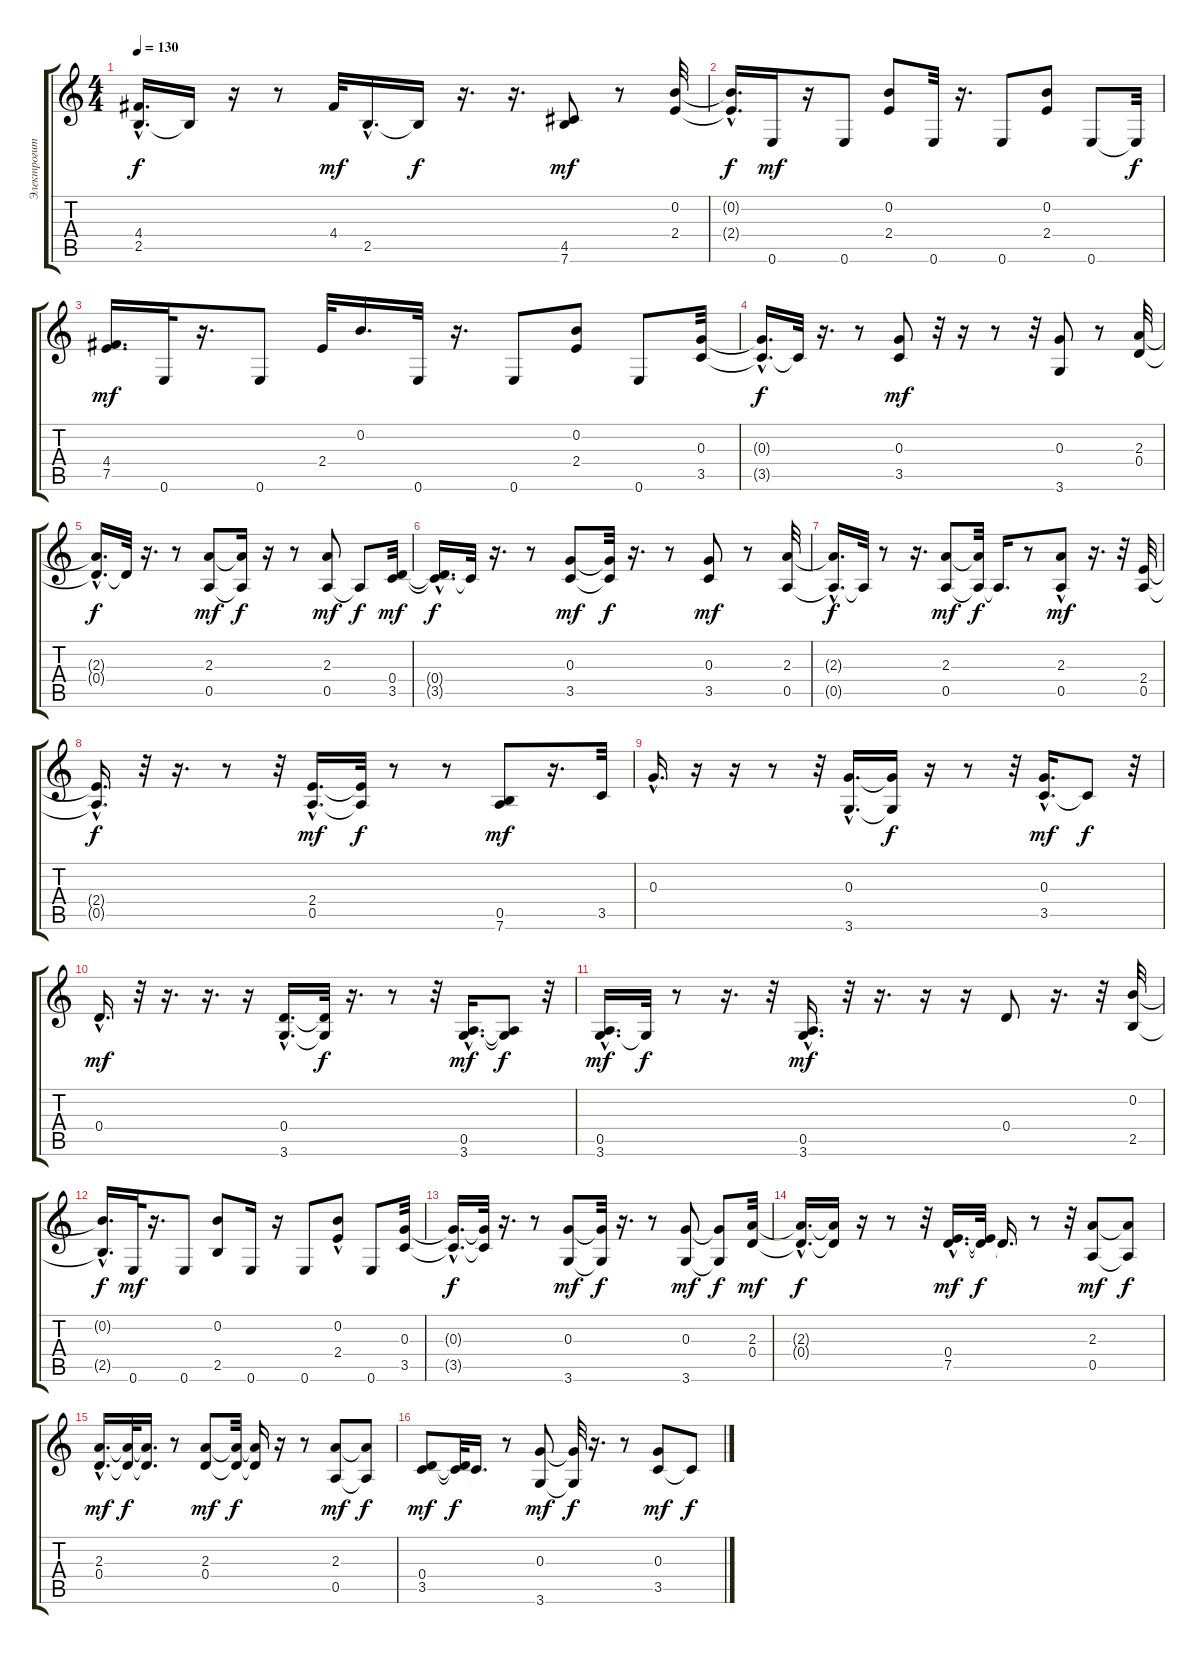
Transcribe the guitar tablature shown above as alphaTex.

\track ("Электрогитара" "Электрогит") {instrument distortionguitar}
\staff {score tabs}
\tuning (E4 B3 G3 D3 A2 E2) {hide}
\ts (4 4)
\tempo 130
\clef g2
\ks c
(4.4{hac t} 2.5{hac t}).16{d dy f} 2.5{t}.16 r.16 r.8 4.4.32{dy mf} 2.5{hac}.16{d} 2.5{t}.16{dy f} r.16{d} r.16{d} (4.5 7.6).8{dy mf} r.8 (0.2 2.4).32 |
(0.2{hac t} 2.4{t}).16{d dy f} 0.6.16{dy mf} r.16 0.6.8 (0.2 2.4).8 0.6.32 r.16{d} 0.6.8 (0.2 2.4).8 0.6.8 0.6{t}.32{dy f} |
(4.4 7.5).16{d dy mf} 0.6.32 r.16{d} 0.6.8 2.4.32 0.2.16{d} 0.6.32 r.16{d} 0.6.8 (0.2 2.4).8 0.6.8 (0.3 3.5).32 |
(0.3{hac t} 3.5{hac t}).16{d dy f} 3.5{t}.32 r.16{d} r.8 (0.3 3.5).8{dy mf} r.32 r.16 r.8 r.32 (0.3 3.6).8 r.8 (2.3 0.4).32 |
(2.3{hac t} 0.4{hac t}).16{d dy f} 0.4{t}.32 r.16{d} r.8 (2.3 0.5).8{dy mf} (2.3{t} 0.5{t}).16{dy f} r.16 r.8 (2.3 0.5).8{dy mf} 0.5{t}.8{dy f} (0.4 3.5).32{dy mf} |
(0.4{hac t} 3.5{hac t}).16{d dy f} 3.5{t}.32 r.16{d} r.8 (0.3 3.5).8{dy mf} (0.3{t} 3.5{t}).32{dy f} r.16{d} r.8 (0.3 3.5).8{dy mf} r.8 (2.3 0.5).32 |
(2.3{hac t} 0.5{hac t}).16{d dy f} 0.5{t}.32 r.8 r.16{d} (2.3 0.5).8{dy mf} (2.3{t} 0.5{t}).32{dy f} 0.5{t}.16{d} r.8 (2.3{hac} 0.5).8{dy mf} r.16{d} r.32 (2.4 0.5).32 |
(2.4{hac t} 0.5{hac t}).16{d dy f} r.32 r.16{d} r.8 r.32 (2.4{hac} 0.5{hac}).16{d dy mf} (2.4{t} 0.5{t}).32{dy f} r.8 r.8 (0.5 7.6).8{dy mf} r.16{d} 3.5.32 |
0.3{hac}.16{d} r.16 r.16 r.8 r.32 (0.3{hac} 3.6{hac}).16{d} (0.3{t} 3.6{t}).16{dy f} r.16 r.8 r.32 (0.3{hac} 3.5{hac}).16{d dy mf} 3.5{t}.8{dy f} r.32 |
0.4{hac}.16{d dy mf} r.32 r.16{d} r.16{d} r.16 (0.4{hac} 3.6{hac}).16{d} (0.4{t} 3.6{t}).32{dy f} r.16{d} r.8 r.32 (0.5{hac} 3.6{hac}).16{d dy mf} (0.5{t} 3.6{t}).8{dy f} r.32 |
(0.5{hac} 3.6{hac}).16{d dy mf} 3.6{t}.32{dy f} r.8 r.16{d} r.32 (0.5{hac} 3.6{hac}).16{d dy mf} r.32 r.16{d} r.16 r.16 0.4.8 r.16{d} r.32 (0.2 2.5).32 |
(0.2{hac t} 2.5{hac t}).16{d dy f} 0.6.32{dy mf} r.16{d} 0.6.8 (0.2 2.5).8 0.6.16 r.16 0.6.8 (0.2{hac} 2.4).8 0.6.8 (0.3 3.5).32 |
(0.3{hac t} 3.5{hac t}).16{d dy f} (0.3{t} 3.5{t}).32 r.16{d} r.8 (0.3 3.6).8{dy mf} (0.3{t} 3.6{t}).32{dy f} r.16{d} r.8 (0.3 3.6).8{dy mf} (0.3{t} 3.6{t}).8{dy f} (2.3 0.4).32{dy mf} |
(2.3{hac t} 0.4{hac t}).16{d dy f} (2.3{t} 0.4{t}).16 r.16 r.8 r.32 (0.4{hac} 7.5{hac}).16{d dy mf} (0.4{t} 7.5{t}).32{dy f} 0.4{t}.16{d} r.8 r.32 (2.3 0.5).8{dy mf} (2.3{t} 0.5{t}).8{dy f} |
(2.3{hac} 0.4{hac}).16{d dy mf} (2.3{t} 0.4{t}).32{dy f} (2.3{t} 0.4{t}).16{d} r.8 (2.3 0.4).8{dy mf} (2.3{t} 0.4{t}).32{dy f} (2.3{t} 0.4{t}).16 r.16 r.8 (2.3 0.5).8{dy mf} (2.3{t} 0.5{t}).8{dy f} |
(0.4 3.5).8{dy mf} (0.4{t} 3.5{t}).32{dy f} 3.5{t}.16{d} r.8 (0.3 3.6).8{dy mf} (0.3{t} 3.6{t}).32{dy f} r.16{d} r.8 (0.3 3.5).8{dy mf} 3.5{t}.8{dy f}
